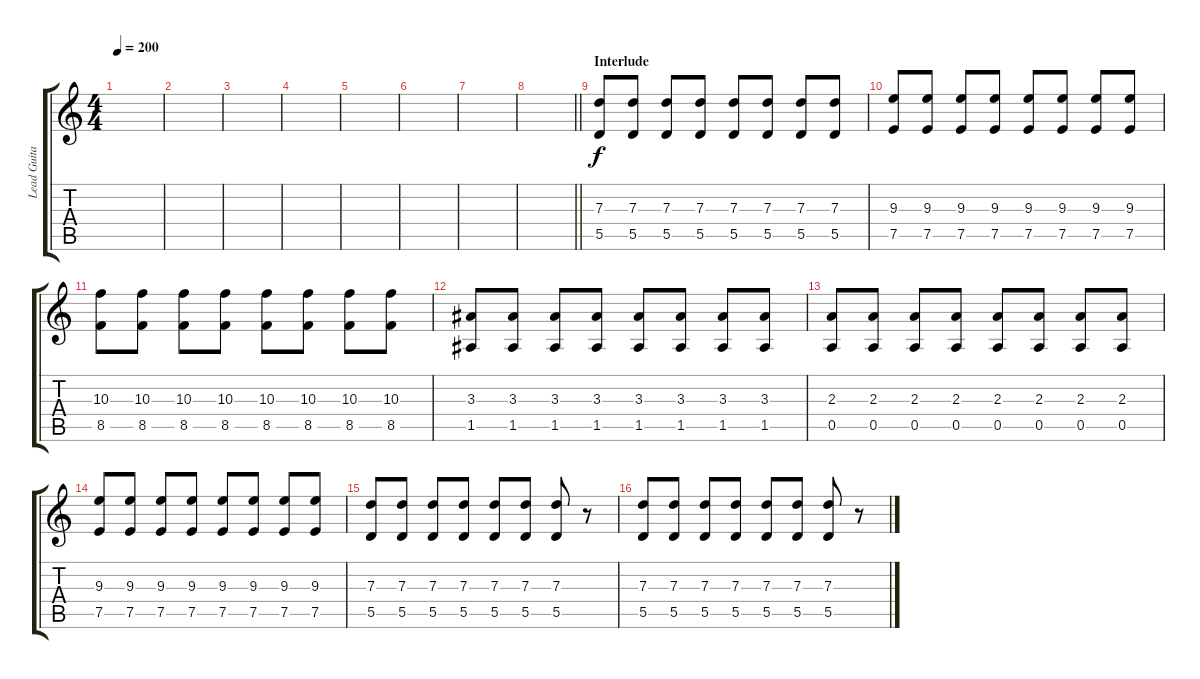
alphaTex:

\track ("Lead Guitar" "Lead Guita") {instrument overdrivenguitar}
\staff {score tabs}
\tuning (E4 B3 G3 D3 A2 D2) {hide}
\ts (4 4)
\tempo 200
\clef g2
\ks c
|
|
|
|
|
|
|
\barLineRight lightlight
|
\section ("" "Interlude")
(7.3 5.5).8 (7.3 5.5).8 (7.3 5.5).8 (7.3 5.5).8 (7.3 5.5).8 (7.3 5.5).8 (7.3 5.5).8 (7.3 5.5).8 |
(9.3 7.5).8 (9.3 7.5).8 (9.3 7.5).8 (9.3 7.5).8 (9.3 7.5).8 (9.3 7.5).8 (9.3 7.5).8 (9.3 7.5).8 |
(10.3 8.5).8 (10.3 8.5).8 (10.3 8.5).8 (10.3 8.5).8 (10.3 8.5).8 (10.3 8.5).8 (10.3 8.5).8 (10.3 8.5).8 |
(3.3 1.5).8 (3.3 1.5).8 (3.3 1.5).8 (3.3 1.5).8 (3.3 1.5).8 (3.3 1.5).8 (3.3 1.5).8 (3.3 1.5).8 |
(2.3 0.5).8 (2.3 0.5).8 (2.3 0.5).8 (2.3 0.5).8 (2.3 0.5).8 (2.3 0.5).8 (2.3 0.5).8 (2.3 0.5).8 |
(9.3 7.5).8 (9.3 7.5).8 (9.3 7.5).8 (9.3 7.5).8 (9.3 7.5).8 (9.3 7.5).8 (9.3 7.5).8 (9.3 7.5).8 |
(7.3 5.5).8 (7.3 5.5).8 (7.3 5.5).8 (7.3 5.5).8 (7.3 5.5).8 (7.3 5.5).8 (7.3 5.5).8 r.8 |
(7.3 5.5).8 (7.3 5.5).8 (7.3 5.5).8 (7.3 5.5).8 (7.3 5.5).8 (7.3 5.5).8 (7.3 5.5).8 r.8
